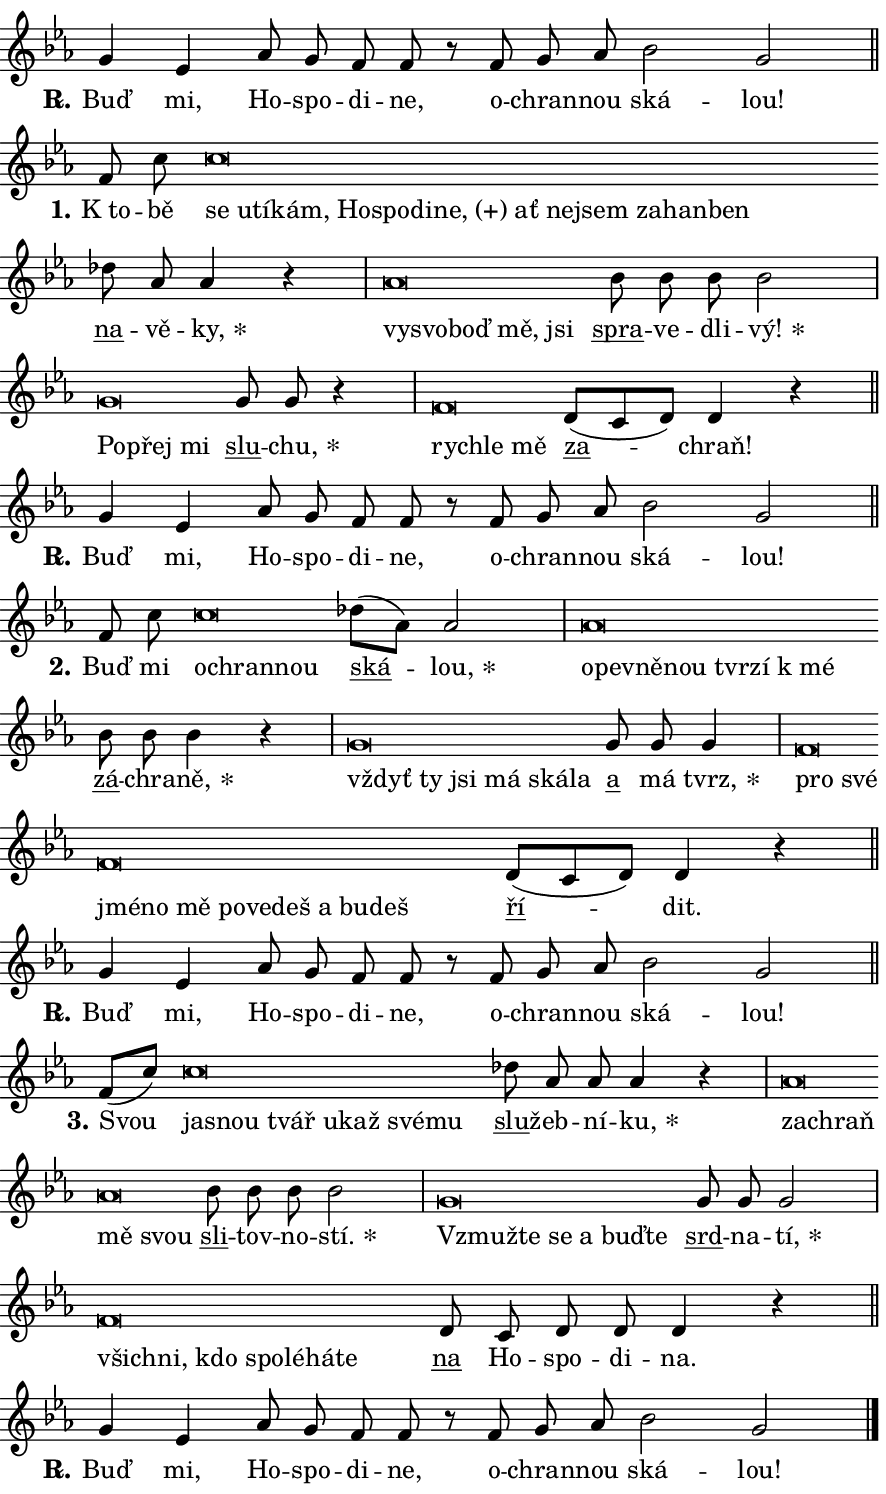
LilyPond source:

\version "2.24.0"
\header { tagline = "" }
\paper {
  indent = 0\cm
  top-margin = 0\cm
  right-margin = 0.13\cm % to fit lyric hyphens
  bottom-margin = 0\cm
  left-margin = 0\cm
  paper-width = 15\cm
  page-breaking = #ly:one-page-breaking
  system-system-spacing.basic-distance = #11
  score-system-spacing.basic-distance = #11
  ragged-last = ##f
}


%% Author: Thomas Morley
%% https://lists.gnu.org/archive/html/lilypond-user/2020-05/msg00002.html
#(define (line-position grob)
"Returns position of @var[grob} in current system:
   @code{'start}, if at first time-step
   @code{'end}, if at last time-step
   @code{'middle} otherwise
"
  (let* ((col (ly:item-get-column grob))
         (ln (ly:grob-object col 'left-neighbor))
         (rn (ly:grob-object col 'right-neighbor))
         (col-to-check-left (if (ly:grob? ln) ln col))
         (col-to-check-right (if (ly:grob? rn) rn col))
         (break-dir-left
           (and
             (ly:grob-property col-to-check-left 'non-musical #f)
             (ly:item-break-dir col-to-check-left)))
         (break-dir-right
           (and
             (ly:grob-property col-to-check-right 'non-musical #f)
             (ly:item-break-dir col-to-check-right))))
        (cond ((eqv? 1 break-dir-left) 'start)
              ((eqv? -1 break-dir-right) 'end)
              (else 'middle))))

#(define (tranparent-at-line-position vctor)
  (lambda (grob)
  "Relying on @code{line-position} select the relevant enry from @var{vctor}.
Used to determine transparency,"
    (case (line-position grob)
      ((end) (not (vector-ref vctor 0)))
      ((middle) (not (vector-ref vctor 1)))
      ((start) (not (vector-ref vctor 2))))))

noteHeadBreakVisibility =
#(define-music-function (break-visibility)(vector?)
"Makes @code{NoteHead}s transparent relying on @var{break-visibility}"
#{
  \override NoteHead.transparent =
    #(tranparent-at-line-position break-visibility)
#})

#(define delete-ledgers-for-transparent-note-heads
  (lambda (grob)
    "Reads whether a @code{NoteHead} is transparent.
If so this @code{NoteHead} is removed from @code{'note-heads} from
@var{grob}, which is supposed to be @code{LedgerLineSpanner}.
As a result ledgers are not printed for this @code{NoteHead}"
    (let* ((nhds-array (ly:grob-object grob 'note-heads))
           (nhds-list
             (if (ly:grob-array? nhds-array)
                 (ly:grob-array->list nhds-array)
                 '()))
           ;; Relies on the transparent-property being done before
           ;; Staff.LedgerLineSpanner.after-line-breaking is executed.
           ;; This is fragile ...
           (to-keep
             (remove
               (lambda (nhd)
                 (ly:grob-property nhd 'transparent #f))
               nhds-list)))
      ;; TODO find a better method to iterate over grob-arrays, similiar
      ;; to filter/remove etc for lists
      ;; For now rebuilt from scratch
      (set! (ly:grob-object grob 'note-heads)  '())
      (for-each
        (lambda (nhd)
          (ly:pointer-group-interface::add-grob grob 'note-heads nhd))
        to-keep))))

squashNotes = {
  \override NoteHead.X-extent = #'(-0.2 . 0.2)
  \override NoteHead.Y-extent = #'(-0.75 . 0)
  \override NoteHead.stencil =
    #(lambda (grob)
       (let ((pos (ly:grob-property grob 'staff-position)))
         (begin
           (if (< pos -7) (display "ERROR: Lower brevis then expected\n") (display ""))
           (if (<= pos -6) ly:text-interface::print ly:note-head::print))))
}
unSquashNotes = {
  \revert NoteHead.X-extent
  \revert NoteHead.Y-extent
  \revert NoteHead.stencil
}

hideNotes = \noteHeadBreakVisibility #begin-of-line-visible
unHideNotes = \noteHeadBreakVisibility #all-visible

% work-around for resetting accidentals
% https://lilypond.org/doc/v2.23/Documentation/notation/displaying-rhythms#unmetered-music
cadenzaMeasure = {
  \cadenzaOff
  \partial 1024 s1024
  \cadenzaOn
}

#(define-markup-command (accent layout props text) (markup?)
  "Underline accented syllable"
  (interpret-markup layout props
    #{\markup \override #'(offset . 4.3) \underline { #text }#}))

responsum = \markup \concat {
  "R" \hspace #-1.05 \path #0.1 #'((moveto 0 0.07) (lineto 0.9 0.8)) \hspace #0.05 "."
}

spaceSize = #0.6828661417322834 % exact space size for TeX Gyre Schola

\layout {
  \context {
    \Staff
    \remove "Time_signature_engraver"
    \override LedgerLineSpanner.after-line-breaking = #delete-ledgers-for-transparent-note-heads
  }
  \context {
    \Lyrics {
      \override LyricSpace.minimum-distance = \spaceSize
      \override LyricText.font-name = #"TeX Gyre Schola"
      \override LyricText.font-size = 1
      \override StanzaNumber.font-name = #"TeX Gyre Schola Bold"
      \override StanzaNumber.font-size = 1
    }
  }
  \context {
    \Score 
    \override NoteHead.text =
      #(lambda (grob) 
        (let ((pos (ly:grob-property grob 'staff-position)))
          #{\markup {
            \combine
              \halign #-0.55 \raise #(if (= pos -6) 0 0.5) \override #'(thickness . 2) \draw-line #'(3.2 . 0)
              \musicglyph "noteheads.sM1"
          }#}))
  }
}

% magnetic-lyrics.ily
%
%   written by
%     Jean Abou Samra <jean@abou-samra.fr>
%     Werner Lemberg <wl@gnu.org>
%
%   adapted by
%     Jiri Hon <jiri.hon@gmail.com>
%
% Version 2022-Apr-15

% https://www.mail-archive.com/lilypond-user@gnu.org/msg149350.html

#(define (Left_hyphen_pointer_engraver context)
   "Collect syllable-hyphen-syllable occurrences in lyrics and store
them in properties.  This engraver only looks to the left.  For
example, if the lyrics input is @code{foo -- bar}, it does the
following.

@itemize @bullet
@item
Set the @code{text} property of the @code{LyricHyphen} grob between
@q{foo} and @q{bar} to @code{foo}.

@item
Set the @code{left-hyphen} property of the @code{LyricText} grob with
text @q{foo} to the @code{LyricHyphen} grob between @q{foo} and
@q{bar}.
@end itemize

Use this auxiliary engraver in combination with the
@code{lyric-@/text::@/apply-@/magnetic-@/offset!} hook."
   (let ((hyphen #f)
         (text #f))
     (make-engraver
      (acknowledgers
       ((lyric-syllable-interface engraver grob source-engraver)
        (set! text grob)))
      (end-acknowledgers
       ((lyric-hyphen-interface engraver grob source-engraver)
        ;(when (not (grob::has-interface grob 'lyric-space-interface))
          (set! hyphen grob)));)
      ((stop-translation-timestep engraver)
       (when (and text hyphen)
         (ly:grob-set-object! text 'left-hyphen hyphen))
       (set! text #f)
       (set! hyphen #f)))))

#(define (lyric-text::apply-magnetic-offset! grob)
   "If the space between two syllables is less than the value in
property @code{LyricText@/.details@/.squash-threshold}, move the right
syllable to the left so that it gets concatenated with the left
syllable.

Use this function as a hook for
@code{LyricText@/.after-@/line-@/breaking} if the
@code{Left_@/hyphen_@/pointer_@/engraver} is active."
   (let ((hyphen (ly:grob-object grob 'left-hyphen #f)))
     (when hyphen
       (let ((left-text (ly:spanner-bound hyphen LEFT)))
         (when (grob::has-interface left-text 'lyric-syllable-interface)
           (let* ((common (ly:grob-common-refpoint grob left-text X))
                  (this-x-ext (ly:grob-extent grob common X))
                  (left-x-ext
                   (begin
                     ;; Trigger magnetism for left-text.
                     (ly:grob-property left-text 'after-line-breaking)
                     (ly:grob-extent left-text common X)))
                  ;; `delta` is the gap width between two syllables.
                  (delta (- (interval-start this-x-ext)
                            (interval-end left-x-ext)))
                  (details (ly:grob-property grob 'details))
                  (threshold (assoc-get 'squash-threshold details 0.2)))
             (when (< delta threshold)
               (let* (;; We have to manipulate the input text so that
                      ;; ligatures crossing syllable boundaries are not
                      ;; disabled.  For languages based on the Latin
                      ;; script this is essentially a beautification.
                      ;; However, for non-Western scripts it can be a
                      ;; necessity.
                      (lt (ly:grob-property left-text 'text))
                      (rt (ly:grob-property grob 'text))
                      (is-space (grob::has-interface hyphen 'lyric-space-interface))
                      (space (if is-space " " ""))
                      (extra-delta (if is-space spaceSize 0))
                      ;; Append new syllable.
                      (ltrt-space (if (and (string? lt) (string? rt))
                                (string-append lt space rt)
                                (make-concat-markup (list lt space rt))))
                      ;; Right-align `ltrt` to the right side.
                      (ltrt-space-markup (grob-interpret-markup
                               grob
                               (make-translate-markup
                                (cons (interval-length this-x-ext) 0)
                                (make-right-align-markup ltrt-space)))))
                 (begin
                   ;; Don't print `left-text`.
                   (ly:grob-set-property! left-text 'stencil #f)
                   ;; Set text and stencil (which holds all collected
                   ;; syllables so far) and shift it to the left.
                   (ly:grob-set-property! grob 'text ltrt-space)
                   (ly:grob-set-property! grob 'stencil ltrt-space-markup)
                   (ly:grob-translate-axis! grob (- (- delta extra-delta)) X))))))))))


#(define (lyric-hyphen::displace-bounds-first grob)
   ;; Make very sure this callback isn't triggered too early.
   (let ((left (ly:spanner-bound grob LEFT))
         (right (ly:spanner-bound grob RIGHT)))
     (ly:grob-property left 'after-line-breaking)
     (ly:grob-property right 'after-line-breaking)
     (ly:lyric-hyphen::print grob)))

squashThreshold = #0.4

\layout {
  \context {
    \Lyrics
    \consists #Left_hyphen_pointer_engraver
    \override LyricText.after-line-breaking =
      #lyric-text::apply-magnetic-offset!
    \override LyricHyphen.stencil = #lyric-hyphen::displace-bounds-first
    \override LyricText.details.squash-threshold = \squashThreshold
    \override LyricHyphen.minimum-distance = 0
    \override LyricHyphen.minimum-length = \squashThreshold
  }
}

squashText = \override LyricText.details.squash-threshold = 9999
unSquashText = \override LyricText.details.squash-threshold = \squashThreshold

leftText = \override LyricText.self-alignment-X = #LEFT
unLeftText = \revert LyricText.self-alignment-X

starOffset = #(lambda (grob) 
                (let ((x_offset (ly:self-alignment-interface::aligned-on-x-parent grob)))
                  (if (= x_offset 0) 0 (+ x_offset 1.2))))

star = #(define-music-function (syllable)(string?)
"Append star separator at the end of a syllable"
#{
  \once \override LyricText.X-offset = #starOffset
  \lyricmode { \markup {
    #syllable
    \override #'((font-name . "TeX Gyre Schola Bold")) \hspace #0.2 \lower #0.65 \larger "*"
  } }
#})

starAccent = #(define-music-function (syllable)(string?)
"Append star separator at the end of a syllable and make accent"
#{
  \once \override LyricText.X-offset = #starOffset
  \lyricmode { \markup {
    \accent #syllable
    \override #'((font-name . "TeX Gyre Schola Bold")) \hspace #0.2 \lower #0.65 \larger "*"
  } }
#})

breath = #(define-music-function (syllable)(string?)
"Append breathing indicator at the end of a syllable"
#{
  \lyricmode { \markup { #syllable "+" } }
#})

optionalBreath = #(define-music-function (syllable)(string?)
"Append optional breathing indicator at the end of a syllable"
#{
  \lyricmode { \markup { #syllable "(+)" } }
#})


\score {
    <<
        \new Voice = "melody" { \cadenzaOn \key es \major \relative { g'4 es as8 g f f \bar "" r f g as bes2 g \cadenzaMeasure \bar "||" \break } }
        \new Lyrics \lyricsto "melody" { \lyricmode { \set stanza = \responsum
Buď mi, Ho -- spo -- di -- ne, o -- chran -- nou ská -- lou! } }
    >>
    \layout {}
}

\score {
    <<
        \new Voice = "melody" { \cadenzaOn \key es \major \relative { f'8 c' \bar "" \squashNotes c\breve*1/16 \hideNotes \breve*1/16 \bar "" \breve*1/16 \bar "" \breve*1/16 \bar "" \breve*1/16 \bar "" \breve*1/16 \bar "" \breve*1/16 \bar "" \breve*1/16 \bar "" \breve*1/16 \bar "" \breve*1/16 \bar "" \breve*1/16 \bar "" \breve*1/16 \bar "" \breve*1/16 \breve*1/16 \bar "" \unHideNotes \unSquashNotes \bar "" des8 as as4 r \cadenzaMeasure \bar "|" \squashNotes as\breve*1/16 \hideNotes \breve*1/16 \bar "" \breve*1/16 \bar "" \breve*1/16 \breve*1/16 \bar "" \unHideNotes \unSquashNotes \bar "" bes8 bes bes bes2 \cadenzaMeasure \bar "|" \squashNotes g\breve*1/16 \hideNotes \breve*1/16 \breve*1/16 \bar "" \unHideNotes \unSquashNotes \bar "" g8 g r4 \cadenzaMeasure \bar "|" \squashNotes f\breve*1/16 \hideNotes \breve*1/16 \breve*1/16 \bar "" \unHideNotes \unSquashNotes \bar "" d8[( c d)] d4 r \cadenzaMeasure \bar "||" \break } }
        \new Lyrics \lyricsto "melody" { \lyricmode { \set stanza = "1."
"K to" -- bě \leftText se \squashText u -- tí -- kám, Ho -- spo -- di -- \optionalBreath ne, ať nej -- sem za -- han -- ben \unLeftText \unSquashText \markup \accent na -- vě -- \star ky, \leftText vy -- \squashText svo -- boď mě, jsi \unLeftText \unSquashText \markup \accent spra -- ve -- dli -- \star vý! \leftText Po -- \squashText přej mi \unLeftText \unSquashText \markup \accent slu -- \star chu, \leftText rych -- \squashText le mě \unLeftText \unSquashText \markup \accent za -- chraň! } }
    >>
    \layout {}
}

\score {
    <<
        \new Voice = "melody" { \cadenzaOn \key es \major \relative { g'4 es as8 g f f \bar "" r f g as bes2 g \cadenzaMeasure \bar "||" \break } }
        \new Lyrics \lyricsto "melody" { \lyricmode { \set stanza = \responsum
Buď mi, Ho -- spo -- di -- ne, o -- chran -- nou ská -- lou! } }
    >>
    \layout {}
}

\score {
    <<
        \new Voice = "melody" { \cadenzaOn \key es \major \relative { f'8 c' \bar "" \squashNotes c\breve*1/16 \hideNotes \breve*1/16 \breve*1/16 \bar "" \unHideNotes \unSquashNotes \bar "" des8[( as)] as2 \cadenzaMeasure \bar "|" \squashNotes as\breve*1/16 \hideNotes \breve*1/16 \bar "" \breve*1/16 \bar "" \breve*1/16 \bar "" \breve*1/16 \bar "" \breve*1/16 \breve*1/16 \bar "" \unHideNotes \unSquashNotes \bar "" bes8 bes bes4 r \cadenzaMeasure \bar "|" \squashNotes g\breve*1/16 \hideNotes \breve*1/16 \bar "" \breve*1/16 \bar "" \breve*1/16 \bar "" \breve*1/16 \breve*1/16 \bar "" \unHideNotes \unSquashNotes \bar "" g8 g g4 \cadenzaMeasure \bar "|" \squashNotes f\breve*1/16 \hideNotes \breve*1/16 \bar "" \breve*1/16 \bar "" \breve*1/16 \bar "" \breve*1/16 \bar "" \breve*1/16 \bar "" \breve*1/16 \bar "" \breve*1/16 \bar "" \breve*1/16 \bar "" \breve*1/16 \breve*1/16 \bar "" \unHideNotes \unSquashNotes \bar "" d8[( c d)] d4 r \cadenzaMeasure \bar "||" \break } }
        \new Lyrics \lyricsto "melody" { \lyricmode { \set stanza = "2."
Buď mi \leftText o -- \squashText chran -- nou \unLeftText \unSquashText \markup \accent ská -- \star lou, \leftText o -- \squashText pev -- ně -- nou tvr -- zí "k mé" \unLeftText \unSquashText \markup \accent zá -- chra -- \star ně, \leftText vždyť \squashText ty jsi má ská -- la \unLeftText \unSquashText \markup \accent a má \star tvrz, \leftText pro \squashText své jmé -- no mě po -- ve -- deš a bu -- deš \unLeftText \unSquashText \markup \accent ří -- dit. } }
    >>
    \layout {}
}

\score {
    <<
        \new Voice = "melody" { \cadenzaOn \key es \major \relative { g'4 es as8 g f f \bar "" r f g as bes2 g \cadenzaMeasure \bar "||" \break } }
        \new Lyrics \lyricsto "melody" { \lyricmode { \set stanza = \responsum
Buď mi, Ho -- spo -- di -- ne, o -- chran -- nou ská -- lou! } }
    >>
    \layout {}
}

\score {
    <<
        \new Voice = "melody" { \cadenzaOn \key es \major \relative { f'8[( c'8)] \bar "" \squashNotes c\breve*1/16 \hideNotes \breve*1/16 \bar "" \breve*1/16 \bar "" \breve*1/16 \bar "" \breve*1/16 \bar "" \breve*1/16 \breve*1/16 \bar "" \unHideNotes \unSquashNotes \bar "" des8 as as as4 r \cadenzaMeasure \bar "|" \squashNotes as\breve*1/16 \hideNotes \breve*1/16 \bar "" \breve*1/16 \breve*1/16 \bar "" \unHideNotes \unSquashNotes \bar "" bes8 bes bes bes2 \cadenzaMeasure \bar "|" \squashNotes g\breve*1/16 \hideNotes \breve*1/16 \bar "" \breve*1/16 \bar "" \breve*1/16 \bar "" \breve*1/16 \breve*1/16 \bar "" \unHideNotes \unSquashNotes \bar "" g8 g g2 \cadenzaMeasure \bar "|" \squashNotes f\breve*1/16 \hideNotes \breve*1/16 \bar "" \breve*1/16 \bar "" \breve*1/16 \bar "" \breve*1/16 \bar "" \breve*1/16 \breve*1/16 \bar "" \unHideNotes \unSquashNotes \bar "" d8 c d d d4 r \cadenzaMeasure \bar "||" \break } }
        \new Lyrics \lyricsto "melody" { \lyricmode { \set stanza = "3."
Svou \leftText ja -- \squashText snou tvář u -- kaž své -- mu \unLeftText \unSquashText \markup \accent slu -- žeb -- ní -- \star ku, \leftText za -- \squashText chraň mě svou \unLeftText \unSquashText \markup \accent sli -- tov -- no -- \star stí. \leftText Vzmuž -- \squashText te se a buď -- te \unLeftText \unSquashText \markup \accent srd -- na -- \star tí, \leftText všich -- \squashText ni, kdo spo -- lé -- há -- te \unLeftText \unSquashText \markup \accent na Ho -- spo -- di -- na. } }
    >>
    \layout {}
}

\score {
    <<
        \new Voice = "melody" { \cadenzaOn \key es \major \relative { g'4 es as8 g f f \bar "" r f g as bes2 g \cadenzaMeasure \bar "||" \break } \bar "|." }
        \new Lyrics \lyricsto "melody" { \lyricmode { \set stanza = \responsum
Buď mi, Ho -- spo -- di -- ne, o -- chran -- nou ská -- lou! } }
    >>
    \layout {}
}
